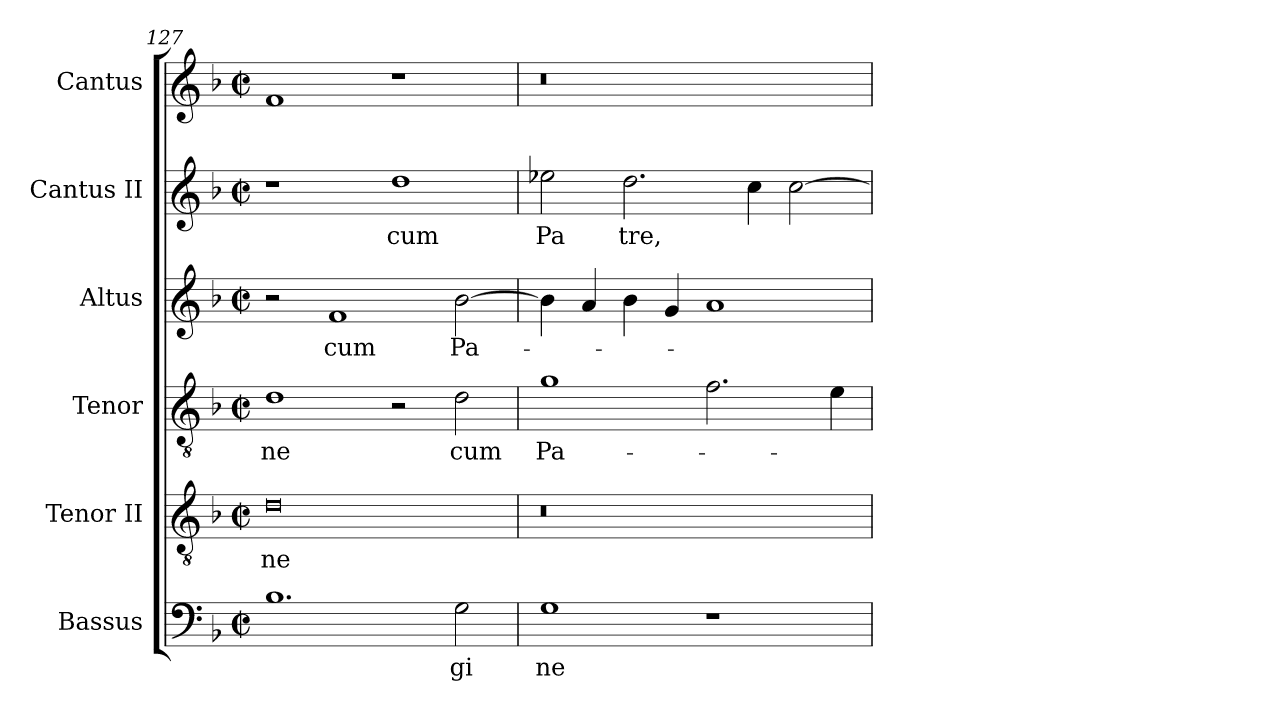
**kern	**text	**kern	**text	**kern	**text	**kern	**text	**kern	**text	**kern
*part6	*part6	*part5	*part5	*part4	*part4	*part3	*part3	*part2	*part2	*part1
*staff6	*staff6	*staff5	*staff5	*staff4	*staff4	*staff3	*staff3	*staff2	*staff2	*staff1
*I"Bassus	*	*I"Tenor II	*	*I"Tenor	*	*I"Altus	*	*I"Cantus II	*	*I"Cantus
*I'Bassus	*	*	*	*I'Tenor	*	*I'Altus	*	*I'Cantus II	*	*
*clefF4	*	*clefGv2	*	*clefGv2	*	*clefG2	*	*clefG2	*	*clefG2
*k[b-]	*	*k[b-]	*	*k[b-]	*	*k[b-]	*	*k[b-]	*	*k[b-]
*F:	*	*F:	*	*F:	*	*F:	*	*F:	*	*F:
*M2/2	*	*M2/2	*	*M2/2	*	*M2/2	*	*M2/2	*	*M2/2
*met(c|)	*	*met(c|)	*	*met(c|)	*	*met(c|)	*	*met(c|)	*	*met(c|)
=127	=127	=127	=127	=127	=127	=127	=127	=127	=127	=127
!	!	!	!LO:LY:b:cj	!	!LO:LY:b:cj	!	!	!	!	!
1.B-	.	0d	-ne	1d	-ne	2r	.	1r	.	1f
!	!	!	!	!	!	!	!LO:LY:b:cj	!	!	!
.	.	.	.	.	.	1f	cum	.	.	.
!	!	!	!	!	!	!	!	!	!LO:LY:b:cj	!
.	.	.	.	2r	.	.	.	1dd	cum	1r
!	!LO:LY:b:cj	!	!	!	!LO:LY:b:cj	!	!LO:LY:b	!	!	!
2G\	gi	.	.	2d\	cum	[>2b-\	Pa-	.	.	.
!!LO:LB:g=z
=128	=128	=128	=128	=128	=128	=128	=128	=128	=128	=128
!	!LO:LY:b:cj	!	!	!	!LO:LY:b:cj	!	!	!	!LO:LY:b:cj	!
1G	ne	0r	.	1g	Pa-	4b-\]	.	2ee-X\	Pa	0r
.	.	.	.	.	.	4a/	.	.	.	.
!	!	!	!	!	!	!	!	!	!LO:LY:b	!
.	.	.	.	.	.	4b-\	.	2.dd\	tre,	.
.	.	.	.	.	.	4g/	.	.	.	.
1r	.	.	.	2.f\	.	1a	.	.	.	.
.	.	.	.	.	.	.	.	4cc\	.	.
.	.	.	.	.	.	.	.	[>2cc\	.	.
.	.	.	.	4e\	.	.	.	.	.	.
=	=	=	=	=	=	=	=	=	=	=
*-	*-	*-	*-	*-	*-	*-	*-	*-	*-	*-
